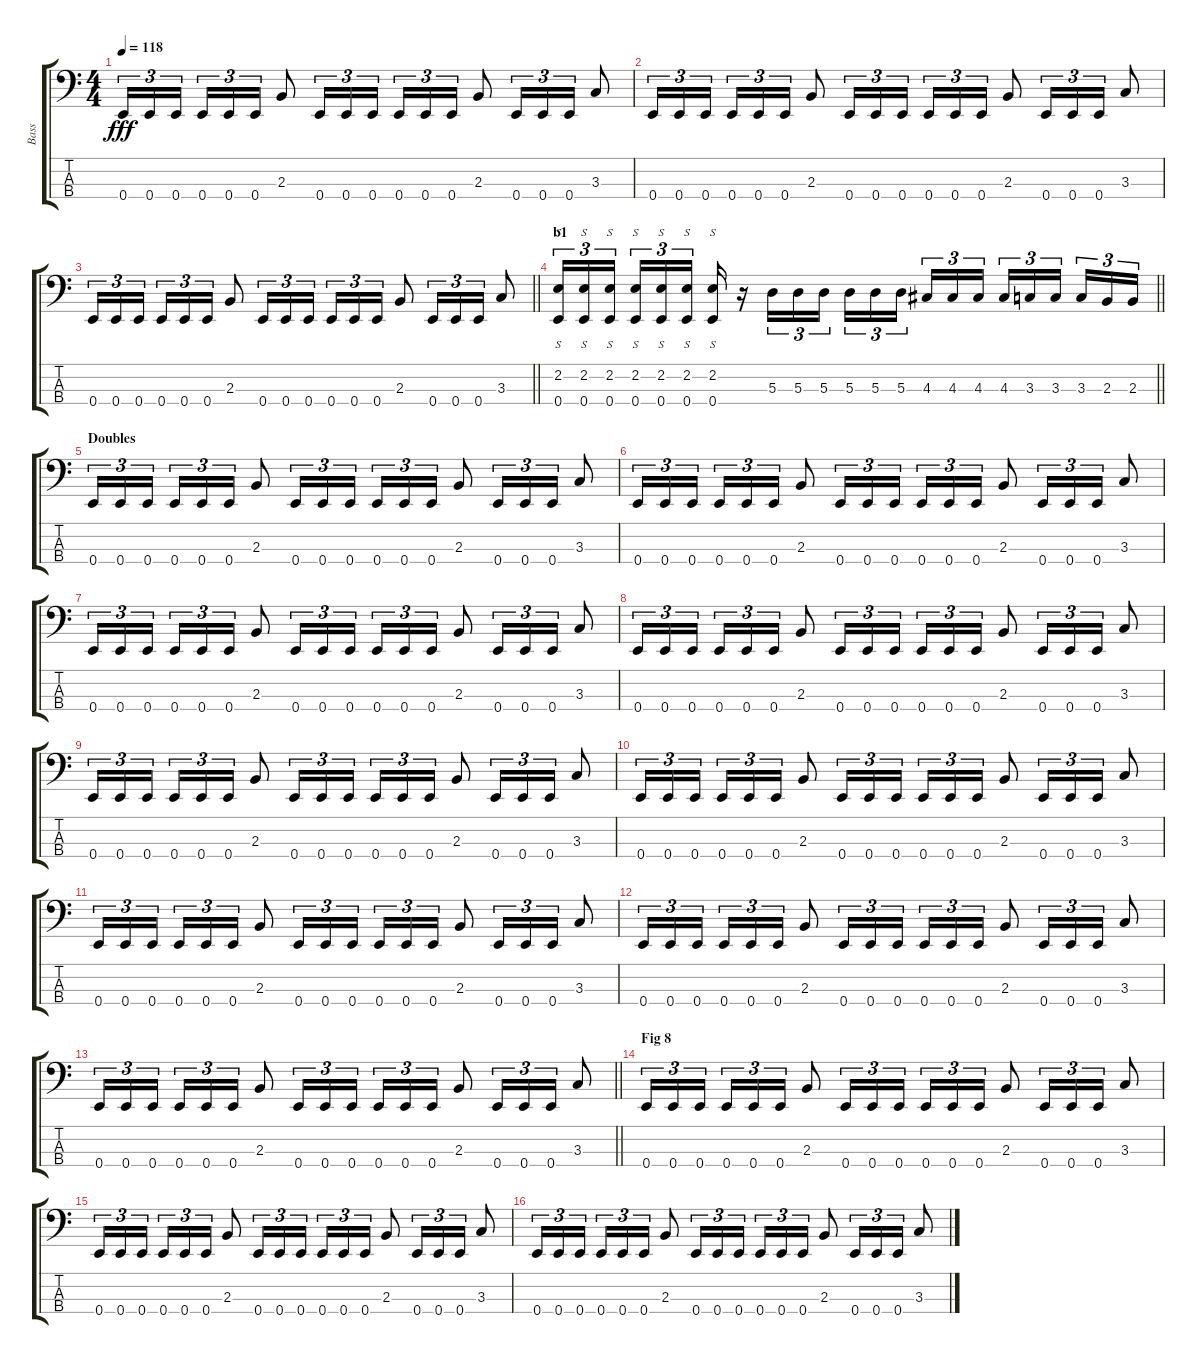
\track ("Bass" "Bass") {instrument electricbassfinger}
\staff {score tabs}
\tuning (G2 D2 A1 E1) {hide}
\ts (4 4)
\tempo 118
\clef f4
\ks c
0.4.16{tu (3 2) dy fff} 0.4.16{tu (3 2)} 0.4.16{tu (3 2) beam splitsecondary} 0.4.16{tu (3 2)} 0.4.16{tu (3 2)} 0.4.16{tu (3 2)} 2.3.8 0.4.16{tu (3 2)} 0.4.16{tu (3 2)} 0.4.16{tu (3 2)} 0.4.16{tu (3 2)} 0.4.16{tu (3 2)} 0.4.16{tu (3 2)} 2.3.8 0.4.16{tu (3 2)} 0.4.16{tu (3 2)} 0.4.16{tu (3 2)} 3.3.8 |
0.4.16{tu (3 2)} 0.4.16{tu (3 2)} 0.4.16{tu (3 2) beam splitsecondary} 0.4.16{tu (3 2)} 0.4.16{tu (3 2)} 0.4.16{tu (3 2)} 2.3.8 0.4.16{tu (3 2)} 0.4.16{tu (3 2)} 0.4.16{tu (3 2)} 0.4.16{tu (3 2)} 0.4.16{tu (3 2)} 0.4.16{tu (3 2)} 2.3.8 0.4.16{tu (3 2)} 0.4.16{tu (3 2)} 0.4.16{tu (3 2)} 3.3.8 |
\barLineRight lightlight
0.4.16{tu (3 2)} 0.4.16{tu (3 2)} 0.4.16{tu (3 2) beam splitsecondary} 0.4.16{tu (3 2)} 0.4.16{tu (3 2)} 0.4.16{tu (3 2)} 2.3.8 0.4.16{tu (3 2)} 0.4.16{tu (3 2)} 0.4.16{tu (3 2)} 0.4.16{tu (3 2)} 0.4.16{tu (3 2)} 0.4.16{tu (3 2)} 2.3.8 0.4.16{tu (3 2)} 0.4.16{tu (3 2)} 0.4.16{tu (3 2)} 3.3.8 |
\section ("" "b1")
\barLineRight lightlight
(2.2 0.4).16{s tu (3 2)} (2.2 0.4).16{s tu (3 2)} (2.2 0.4).16{s tu (3 2) beam splitsecondary} (2.2 0.4).16{s tu (3 2)} (2.2 0.4).16{s tu (3 2)} (2.2 0.4).16{s tu (3 2)} (2.2 0.4).16{s} r.16 5.3.16{tu (3 2)} 5.3.16{tu (3 2)} 5.3.16{tu (3 2)} 5.3.16{tu (3 2)} 5.3.16{tu (3 2)} 5.3.16{tu (3 2) beam splitsecondary} 4.3.16{tu (3 2)} 4.3.16{tu (3 2)} 4.3.16{tu (3 2)} 4.3.16{tu (3 2)} 3.3.16{tu (3 2)} 3.3.16{tu (3 2) beam splitsecondary} 3.3.16{tu (3 2)} 2.3.16{tu (3 2)} 2.3.16{tu (3 2)} |
\section ("" "Doubles")
0.4.16{tu (3 2)} 0.4.16{tu (3 2)} 0.4.16{tu (3 2) beam splitsecondary} 0.4.16{tu (3 2)} 0.4.16{tu (3 2)} 0.4.16{tu (3 2)} 2.3.8 0.4.16{tu (3 2)} 0.4.16{tu (3 2)} 0.4.16{tu (3 2)} 0.4.16{tu (3 2)} 0.4.16{tu (3 2)} 0.4.16{tu (3 2)} 2.3.8 0.4.16{tu (3 2)} 0.4.16{tu (3 2)} 0.4.16{tu (3 2)} 3.3.8 |
0.4.16{tu (3 2)} 0.4.16{tu (3 2)} 0.4.16{tu (3 2) beam splitsecondary} 0.4.16{tu (3 2)} 0.4.16{tu (3 2)} 0.4.16{tu (3 2)} 2.3.8 0.4.16{tu (3 2)} 0.4.16{tu (3 2)} 0.4.16{tu (3 2)} 0.4.16{tu (3 2)} 0.4.16{tu (3 2)} 0.4.16{tu (3 2)} 2.3.8 0.4.16{tu (3 2)} 0.4.16{tu (3 2)} 0.4.16{tu (3 2)} 3.3.8 |
0.4.16{tu (3 2)} 0.4.16{tu (3 2)} 0.4.16{tu (3 2) beam splitsecondary} 0.4.16{tu (3 2)} 0.4.16{tu (3 2)} 0.4.16{tu (3 2)} 2.3.8 0.4.16{tu (3 2)} 0.4.16{tu (3 2)} 0.4.16{tu (3 2)} 0.4.16{tu (3 2)} 0.4.16{tu (3 2)} 0.4.16{tu (3 2)} 2.3.8 0.4.16{tu (3 2)} 0.4.16{tu (3 2)} 0.4.16{tu (3 2)} 3.3.8 |
0.4.16{tu (3 2)} 0.4.16{tu (3 2)} 0.4.16{tu (3 2) beam splitsecondary} 0.4.16{tu (3 2)} 0.4.16{tu (3 2)} 0.4.16{tu (3 2)} 2.3.8 0.4.16{tu (3 2)} 0.4.16{tu (3 2)} 0.4.16{tu (3 2)} 0.4.16{tu (3 2)} 0.4.16{tu (3 2)} 0.4.16{tu (3 2)} 2.3.8 0.4.16{tu (3 2)} 0.4.16{tu (3 2)} 0.4.16{tu (3 2)} 3.3.8 |
0.4.16{tu (3 2)} 0.4.16{tu (3 2)} 0.4.16{tu (3 2) beam splitsecondary} 0.4.16{tu (3 2)} 0.4.16{tu (3 2)} 0.4.16{tu (3 2)} 2.3.8 0.4.16{tu (3 2)} 0.4.16{tu (3 2)} 0.4.16{tu (3 2)} 0.4.16{tu (3 2)} 0.4.16{tu (3 2)} 0.4.16{tu (3 2)} 2.3.8 0.4.16{tu (3 2)} 0.4.16{tu (3 2)} 0.4.16{tu (3 2)} 3.3.8 |
0.4.16{tu (3 2)} 0.4.16{tu (3 2)} 0.4.16{tu (3 2) beam splitsecondary} 0.4.16{tu (3 2)} 0.4.16{tu (3 2)} 0.4.16{tu (3 2)} 2.3.8 0.4.16{tu (3 2)} 0.4.16{tu (3 2)} 0.4.16{tu (3 2)} 0.4.16{tu (3 2)} 0.4.16{tu (3 2)} 0.4.16{tu (3 2)} 2.3.8 0.4.16{tu (3 2)} 0.4.16{tu (3 2)} 0.4.16{tu (3 2)} 3.3.8 |
0.4.16{tu (3 2)} 0.4.16{tu (3 2)} 0.4.16{tu (3 2) beam splitsecondary} 0.4.16{tu (3 2)} 0.4.16{tu (3 2)} 0.4.16{tu (3 2)} 2.3.8 0.4.16{tu (3 2)} 0.4.16{tu (3 2)} 0.4.16{tu (3 2)} 0.4.16{tu (3 2)} 0.4.16{tu (3 2)} 0.4.16{tu (3 2)} 2.3.8 0.4.16{tu (3 2)} 0.4.16{tu (3 2)} 0.4.16{tu (3 2)} 3.3.8 |
0.4.16{tu (3 2)} 0.4.16{tu (3 2)} 0.4.16{tu (3 2) beam splitsecondary} 0.4.16{tu (3 2)} 0.4.16{tu (3 2)} 0.4.16{tu (3 2)} 2.3.8 0.4.16{tu (3 2)} 0.4.16{tu (3 2)} 0.4.16{tu (3 2)} 0.4.16{tu (3 2)} 0.4.16{tu (3 2)} 0.4.16{tu (3 2)} 2.3.8 0.4.16{tu (3 2)} 0.4.16{tu (3 2)} 0.4.16{tu (3 2)} 3.3.8 |
\barLineRight lightlight
0.4.16{tu (3 2)} 0.4.16{tu (3 2)} 0.4.16{tu (3 2) beam splitsecondary} 0.4.16{tu (3 2)} 0.4.16{tu (3 2)} 0.4.16{tu (3 2)} 2.3.8 0.4.16{tu (3 2)} 0.4.16{tu (3 2)} 0.4.16{tu (3 2)} 0.4.16{tu (3 2)} 0.4.16{tu (3 2)} 0.4.16{tu (3 2)} 2.3.8 0.4.16{tu (3 2)} 0.4.16{tu (3 2)} 0.4.16{tu (3 2)} 3.3.8 |
\section ("" "Fig 8")
0.4.16{tu (3 2)} 0.4.16{tu (3 2)} 0.4.16{tu (3 2) beam splitsecondary} 0.4.16{tu (3 2)} 0.4.16{tu (3 2)} 0.4.16{tu (3 2)} 2.3.8 0.4.16{tu (3 2)} 0.4.16{tu (3 2)} 0.4.16{tu (3 2)} 0.4.16{tu (3 2)} 0.4.16{tu (3 2)} 0.4.16{tu (3 2)} 2.3.8 0.4.16{tu (3 2)} 0.4.16{tu (3 2)} 0.4.16{tu (3 2)} 3.3.8 |
0.4.16{tu (3 2)} 0.4.16{tu (3 2)} 0.4.16{tu (3 2) beam splitsecondary} 0.4.16{tu (3 2)} 0.4.16{tu (3 2)} 0.4.16{tu (3 2)} 2.3.8 0.4.16{tu (3 2)} 0.4.16{tu (3 2)} 0.4.16{tu (3 2)} 0.4.16{tu (3 2)} 0.4.16{tu (3 2)} 0.4.16{tu (3 2)} 2.3.8 0.4.16{tu (3 2)} 0.4.16{tu (3 2)} 0.4.16{tu (3 2)} 3.3.8 |
0.4.16{tu (3 2)} 0.4.16{tu (3 2)} 0.4.16{tu (3 2) beam splitsecondary} 0.4.16{tu (3 2)} 0.4.16{tu (3 2)} 0.4.16{tu (3 2)} 2.3.8 0.4.16{tu (3 2)} 0.4.16{tu (3 2)} 0.4.16{tu (3 2)} 0.4.16{tu (3 2)} 0.4.16{tu (3 2)} 0.4.16{tu (3 2)} 2.3.8 0.4.16{tu (3 2)} 0.4.16{tu (3 2)} 0.4.16{tu (3 2)} 3.3.8
